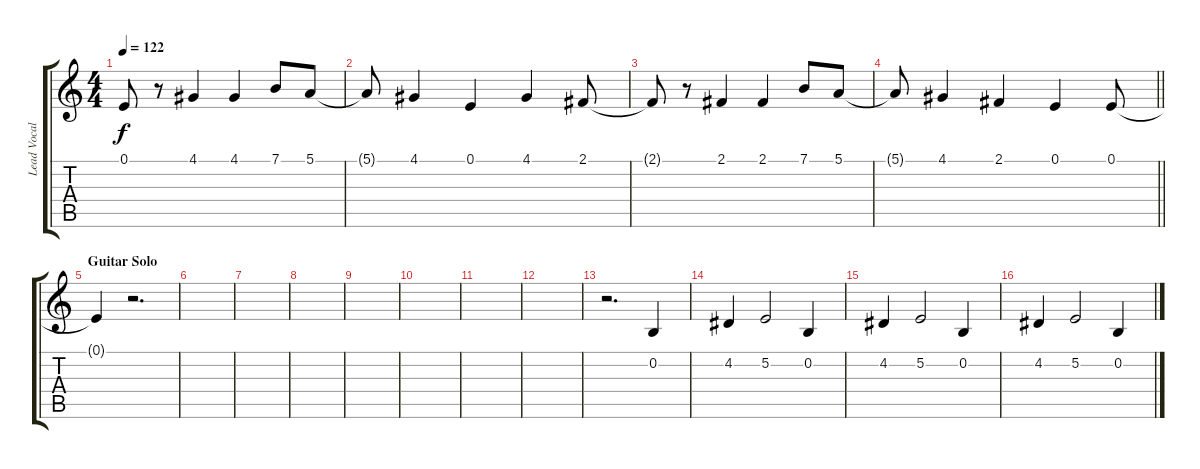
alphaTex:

\track ("Lead Vocal" "Lead Vocal") {instrument lead6voice}
\staff {score tabs}
\tuning (E4 B3 G3 D3 A2 E2) {hide}
\ts (4 4)
\tempo 122
\clef g2
\ks c
0.1{t}.8{dy f} r.8 4.1.4 4.1.4 7.1.8 5.1.8 |
5.1{t}.8 4.1.4 0.1.4 4.1.4 2.1.8 |
2.1{t}.8 r.8 2.1.4 2.1.4 7.1.8 5.1.8 |
\barLineRight lightlight
5.1{t}.8 4.1.4 2.1.4 0.1.4 0.1.8 |
\section ("" "Guitar Solo")
0.1{t}.4 r.2{d} |
|
|
|
|
|
|
|
r.2{d} 0.2.4 |
4.2.4 5.2.2 0.2.4 |
4.2.4 5.2.2 0.2.4 |
4.2.4 5.2.2 0.2.4
